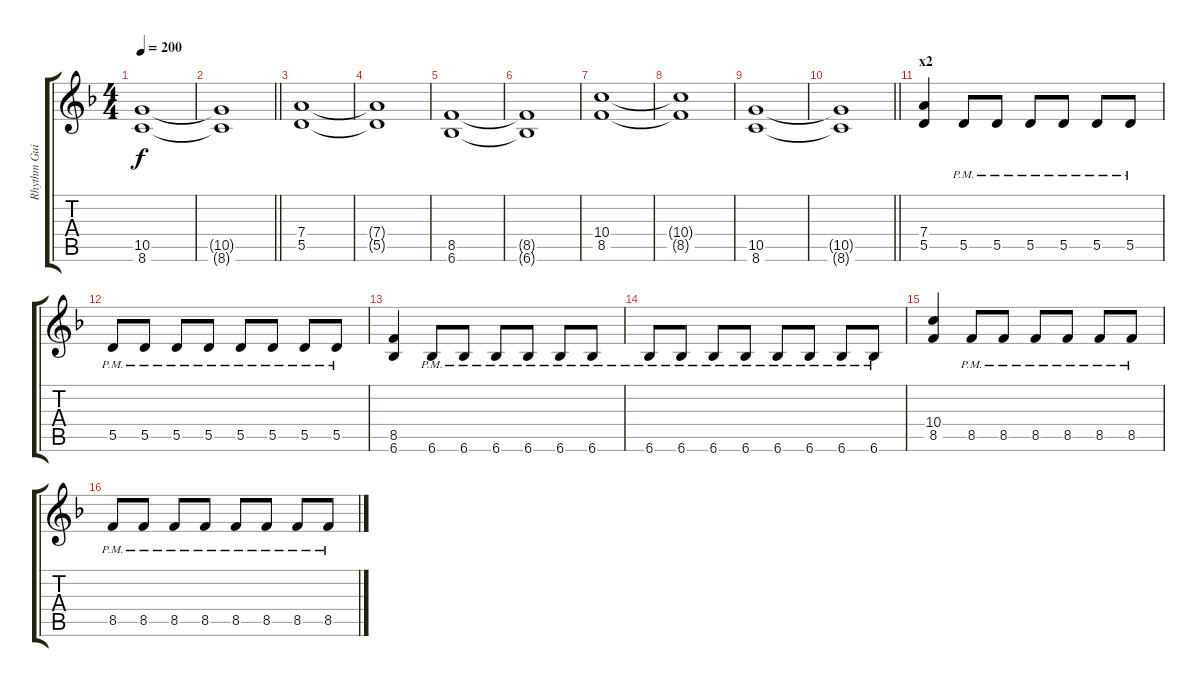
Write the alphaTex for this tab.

\track ("Rhythm Guitar 2: Tapani Kangas" "Rhythm Gui") {instrument distortionguitar}
\staff {score tabs}
\tuning (E4 B3 G3 D3 A2 E2) {hide}
\ts (4 4)
\tempo 200
\clef g2
\ks dminor
(10.5 8.6).1{dy f} |
\barLineRight lightlight
(10.5{t} 8.6{t}).1 |
(7.4 5.5).1 |
(7.4{t} 5.5{t}).1 |
(8.5 6.6).1 |
(8.5{t} 6.6{t}).1 |
(10.4 8.5).1 |
(10.4{t} 8.5{t}).1 |
(10.5 8.6).1 |
\barLineRight lightlight
(10.5{t} 8.6{t}).1 |
\section ("" "x2")
(7.4 5.5).4 5.5{pm}.8 5.5{pm}.8 5.5{pm}.8 5.5{pm}.8 5.5{pm}.8 5.5{pm}.8 |
5.5{pm}.8 5.5{pm}.8 5.5{pm}.8 5.5{pm}.8 5.5{pm}.8 5.5{pm}.8 5.5{pm}.8 5.5{pm}.8 |
(8.5 6.6).4 6.6{pm}.8 6.6{pm}.8 6.6{pm}.8 6.6{pm}.8 6.6{pm}.8 6.6{pm}.8 |
6.6{pm}.8 6.6{pm}.8 6.6{pm}.8 6.6{pm}.8 6.6{pm}.8 6.6{pm}.8 6.6{pm}.8 6.6{pm}.8 |
(10.4 8.5).4 8.5{pm}.8 8.5{pm}.8 8.5{pm}.8 8.5{pm}.8 8.5{pm}.8 8.5{pm}.8 |
8.5{pm}.8 8.5{pm}.8 8.5{pm}.8 8.5{pm}.8 8.5{pm}.8 8.5{pm}.8 8.5{pm}.8 8.5{pm}.8
